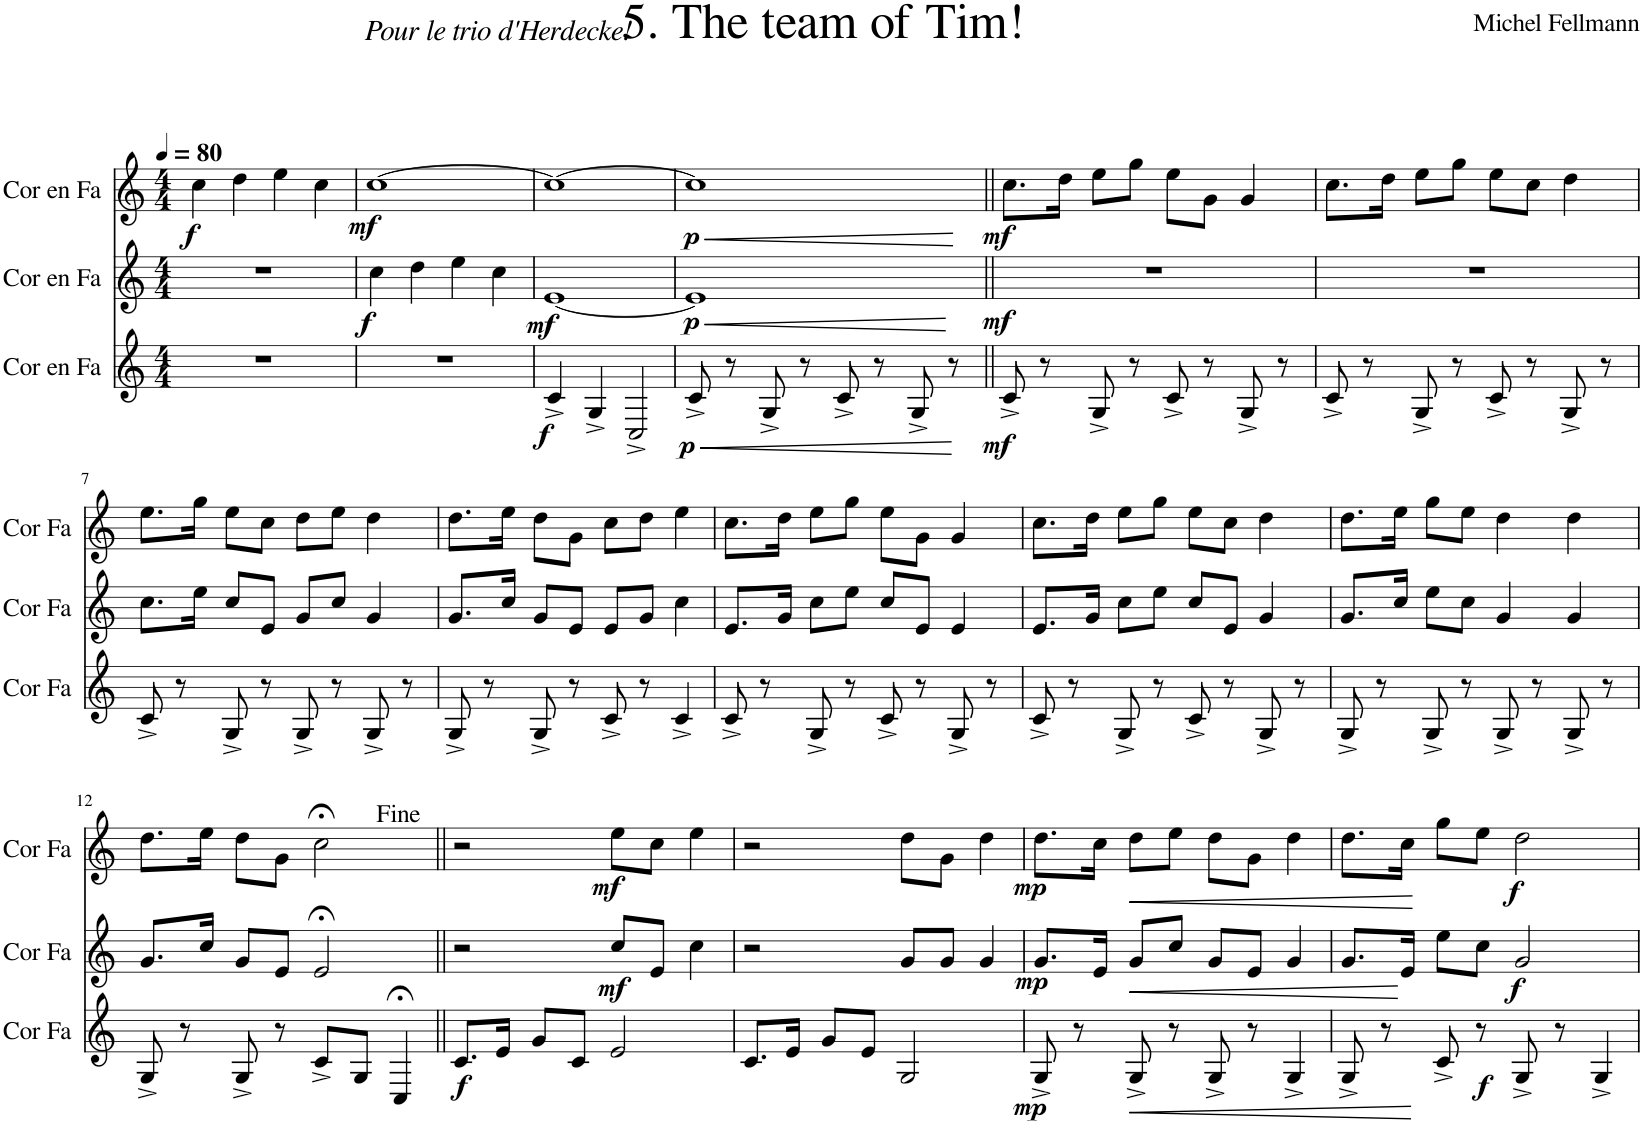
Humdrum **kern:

**kern	**dynam	**kern	**dynam	**kern	**dynam
*part3	*part3	*part2	*part2	*part1	*part1
*staff3	*staff3	*staff2	*staff2	*staff1	*staff1
*I"Cor en Fa	*	*I"Cor en Fa	*	*I"Cor en Fa	*
*I'Cor Fa	*	*I'Cor Fa	*	*I'Cor Fa	*
*clefG2	*	*clefG2	*	*clefG2	*
*Trd4c7	*	*Trd4c7	*	*Trd4c7	*
*k[]	*	*k[]	*	*k[]	*
*M4/4	*	*M4/4	*	*M4/4	*
*MM80	*	*MM80	*	*MM80	*
=1	=1	=1	=1	=1	=1
!	!	!	!	!	!LO:DY:b
1r	.	1r	.	4cc\	f
.	.	.	.	4dd\	.
.	.	.	.	4ee\	.
.	.	.	.	4cc\	.
=2	=2	=2	=2	=2	=2
!	!	!	!LO:DY:b	!	!LO:DY:b
1r	.	4cc\	f	[1cc	mf
.	.	4dd\	.	.	.
.	.	4ee\	.	.	.
.	.	4cc\	.	.	.
=3	=3	=3	=3	=3	=3
!	!LO:DY:b	!	!LO:DY:b	!	!
4c^/	f	[1e	mf	1cc_	.
4G^/	.	.	.	.	.
2C^/	.	.	.	.	.
=4	=4	=4	=4	=4	=4
!	!LO:HP:b	!	!LO:HP:b	!	!LO:HP:b
!	!LO:DY:n=1:b	!	!LO:DY:n=1:b	!	!LO:DY:n=1:b
8c^/	< p	1e]	< p	1cc]	< p
8r	.	.	.	.	.
8G^/	.	.	.	.	.
8r	.	.	.	.	.
8c^/	.	.	.	.	.
8r	.	.	.	.	.
8G^/	.	.	.	.	.
8r	.	.	.	.	.
.	[	.	[	.	[
=5||	=5||	=5||	=5||	=5||	=5||
!	!LO:DY:b	!	!LO:DY:b	!	!LO:DY:b
8c^/	mf	1r	mf	8.cc\L	mf
8r	.	.	.	.	.
.	.	.	.	16dd\Jk	.
8G^/	.	.	.	8ee\L	.
8r	.	.	.	8gg\J	.
8c^/	.	.	.	8ee\L	.
8r	.	.	.	8g\J	.
8G^/	.	.	.	4g/	.
8r	.	.	.	.	.
=6	=6	=6	=6	=6	=6
8c^/	.	1r	.	8.cc\L	.
8r	.	.	.	.	.
.	.	.	.	16dd\Jk	.
8G^/	.	.	.	8ee\L	.
8r	.	.	.	8gg\J	.
8c^/	.	.	.	8ee\L	.
8r	.	.	.	8cc\J	.
8G^/	.	.	.	4dd\	.
8r	.	.	.	.	.
!!LO:LB:g=z
=7	=7	=7	=7	=7	=7
8c^/	.	8.cc\L	.	8.ee\L	.
8r	.	.	.	.	.
.	.	16ee\Jk	.	16gg\Jk	.
8G^/	.	8cc/L	.	8ee\L	.
8r	.	8e/J	.	8cc\J	.
8G^/	.	8g/L	.	8dd\L	.
8r	.	8cc/J	.	8ee\J	.
8G^/	.	4g/	.	4dd\	.
8r	.	.	.	.	.
=8	=8	=8	=8	=8	=8
8G^/	.	8.g/L	.	8.dd\L	.
8r	.	.	.	.	.
.	.	16cc/Jk	.	16ee\Jk	.
8G^/	.	8g/L	.	8dd\L	.
8r	.	8e/J	.	8g\J	.
8c^/	.	8e/L	.	8cc\L	.
8r	.	8g/J	.	8dd\J	.
4c^/	.	4cc\	.	4ee\	.
=9	=9	=9	=9	=9	=9
8c^/	.	8.e/L	.	8.cc\L	.
8r	.	.	.	.	.
.	.	16g/Jk	.	16dd\Jk	.
8G^/	.	8cc\L	.	8ee\L	.
8r	.	8ee\J	.	8gg\J	.
8c^/	.	8cc/L	.	8ee\L	.
8r	.	8e/J	.	8g\J	.
8G^/	.	4e/	.	4g/	.
8r	.	.	.	.	.
=10	=10	=10	=10	=10	=10
8c^/	.	8.e/L	.	8.cc\L	.
8r	.	.	.	.	.
.	.	16g/Jk	.	16dd\Jk	.
8G^/	.	8cc\L	.	8ee\L	.
8r	.	8ee\J	.	8gg\J	.
8c^/	.	8cc/L	.	8ee\L	.
8r	.	8e/J	.	8cc\J	.
8G^/	.	4g/	.	4dd\	.
8r	.	.	.	.	.
=11	=11	=11	=11	=11	=11
8G^/	.	8.g/L	.	8.dd\L	.
8r	.	.	.	.	.
.	.	16cc/Jk	.	16ee\Jk	.
8G^/	.	8ee\L	.	8gg\L	.
8r	.	8cc\J	.	8ee\J	.
8G^/	.	4g/	.	4dd\	.
8r	.	.	.	.	.
8G^/	.	4g/	.	4dd\	.
8r	.	.	.	.	.
!!LO:LB:g=z
=12	=12	=12	=12	=12	=12
8G^/	.	8.g/L	.	8.dd\L	.
8r	.	.	.	.	.
.	.	16cc/Jk	.	16ee\Jk	.
8G^/	.	8g/L	.	8dd\L	.
8r	.	8e/J	.	8g\J	.
8c^/L	.	2e;</	.	2cc;<\	.
8G/J	.	.	.	.	.
4C;</	.	.	.	.	.
=13||	=13||	=13||	=13||	=13||	=13||
!	!LO:DY:b	!	!	!	!
8.c/L	f	2r	.	2r	.
16e/Jk	.	.	.	.	.
8g/L	.	.	.	.	.
8c/J	.	.	.	.	.
!	!	!	!LO:DY:b	!	!LO:DY:b
2e/	.	8cc/L	mf	8ee\L	mf
.	.	8e/J	.	8cc\J	.
.	.	4cc\	.	4ee\	.
=14	=14	=14	=14	=14	=14
8.c/L	.	2r	.	2r	.
16e/Jk	.	.	.	.	.
8g/L	.	.	.	.	.
8e/J	.	.	.	.	.
2G/	.	8g/L	.	8dd\L	.
.	.	8g/J	.	8g\J	.
.	.	4g/	.	4dd\	.
=15	=15	=15	=15	=15	=15
!	!LO:DY:b	!	!LO:DY:b	!	!LO:DY:b
8G^/	mp	8.g/L	mp	8.dd\L	mp
8r	.	.	.	.	.
.	.	16e/Jk	.	16cc\Jk	.
!	!LO:HP:b	!	!LO:HP:b	!	!LO:HP:b
8G^/	<	8g/L	<	8dd\L	<
8r	.	8cc/J	.	8ee\J	.
8G^/	.	8g/L	.	8dd\L	.
8r	.	8e/J	.	8g\J	.
4G^/	.	4g/	.	4dd\	.
.	[	.	[	.	[
=16	=16	=16	=16	=16	=16
8G^/	.	8.g/L	.	8.dd\L	.
8r	.	.	.	.	.
.	.	16e/Jk	.	16cc\Jk	.
8c^/	.	8ee\L	.	8gg\L	.
!	!LO:DY:b	!	!	!	!
8r	f	8cc\J	.	8ee\J	.
!	!	!	!LO:DY:b	!	!LO:DY:b
8G^/	.	2g/	f	2dd\	f
8r	.	.	.	.	.
4G^/	.	.	.	.	.
=	=	=	=	=	=
*-	*-	*-	*-	*-	*-
